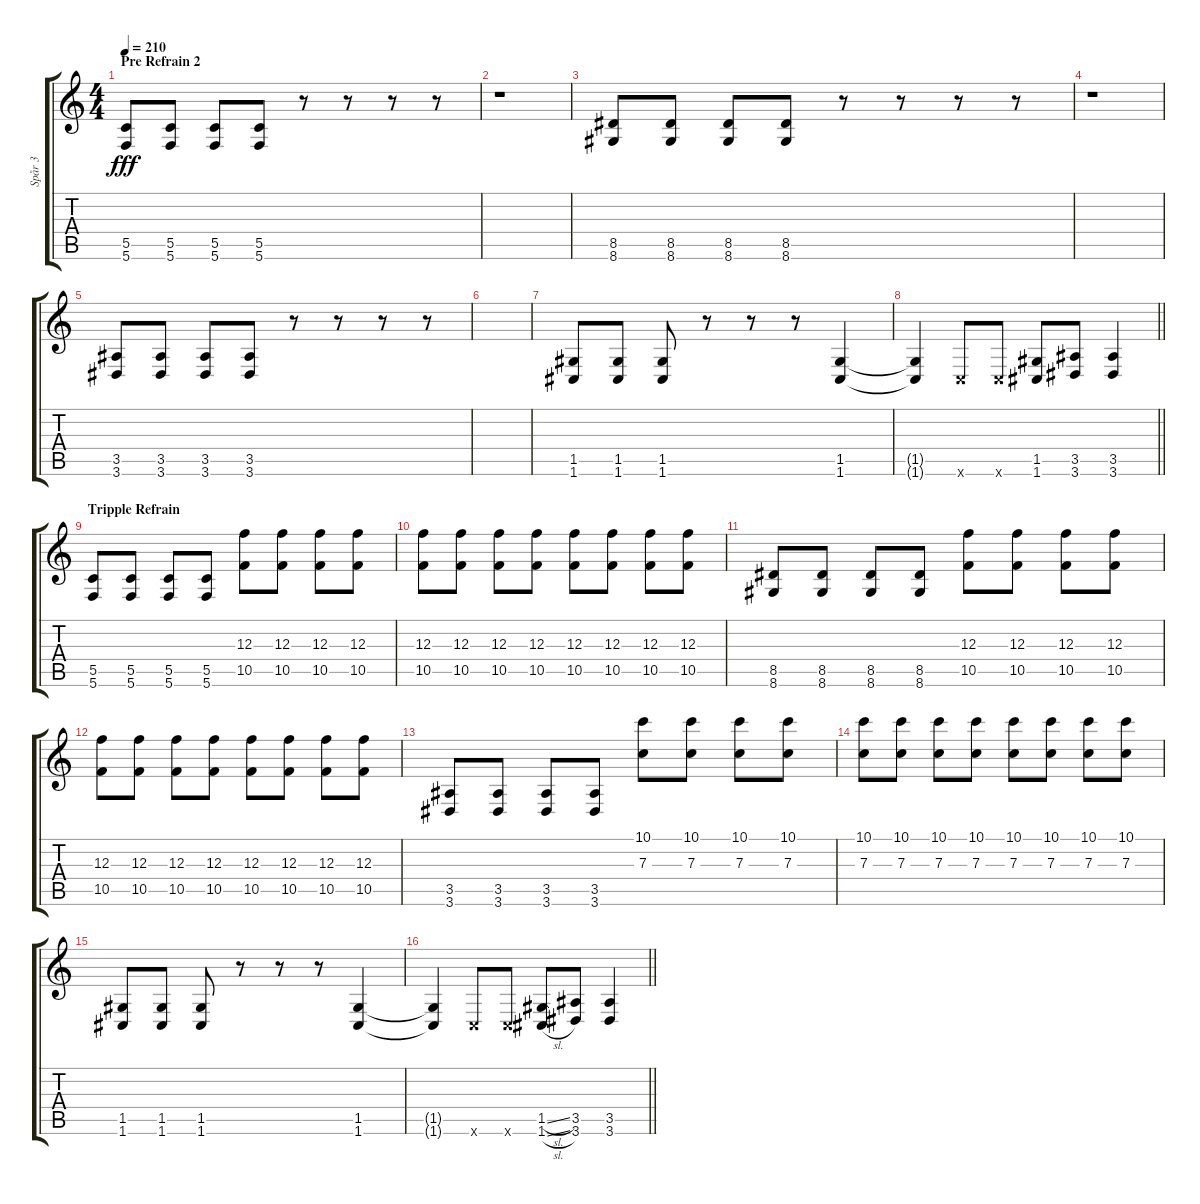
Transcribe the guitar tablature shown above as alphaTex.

\track ("Spår 3" "Spår 3") {instrument distortionguitar}
\staff {score tabs}
\tuning (D4 A3 F3 C3 G2 C2) {hide}
\ts (4 4)
\section ("" "Pre Refrain 2")
\tempo 210
\clef g2
\ks c
(5.5 5.6).8{dy fff instrument distortionguitar} (5.5 5.6).8 (5.5 5.6).8 (5.5 5.6).8 r.8 r.8 r.8 r.8 |
r.1 |
(8.5 8.6).8 (8.5 8.6).8 (8.5 8.6).8 (8.5 8.6).8 r.8 r.8 r.8 r.8 |
r.1 |
(3.5 3.6).8 (3.5 3.6).8 (3.5 3.6).8 (3.5 3.6).8 r.8 r.8 r.8 r.8 |
|
(1.5 1.6).8 (1.5 1.6).8 (1.5 1.6).8 r.8 r.8 r.8 (1.5 1.6).4 |
\barLineRight lightlight
(1.5{t} 1.6{t}).4 0.6{x}.8 0.6{x}.8 (1.5 1.6).8 (3.5 3.6).8 (3.5 3.6).4 |
\section ("" "Tripple Refrain")
(5.5 5.6).8 (5.5 5.6).8 (5.5 5.6).8 (5.5 5.6).8 (12.3 10.5).8 (12.3 10.5).8 (12.3 10.5).8 (12.3 10.5).8 |
(12.3 10.5).8 (12.3 10.5).8 (12.3 10.5).8 (12.3 10.5).8 (12.3 10.5).8 (12.3 10.5).8 (12.3 10.5).8 (12.3 10.5).8 |
(8.5 8.6).8 (8.5 8.6).8 (8.5 8.6).8 (8.5 8.6).8 (12.3 10.5).8 (12.3 10.5).8 (12.3 10.5).8 (12.3 10.5).8 |
(12.3 10.5).8 (12.3 10.5).8 (12.3 10.5).8 (12.3 10.5).8 (12.3 10.5).8 (12.3 10.5).8 (12.3 10.5).8 (12.3 10.5).8 |
(3.5 3.6).8 (3.5 3.6).8 (3.5 3.6).8 (3.5 3.6).8 (10.1 7.3).8 (10.1 7.3).8 (10.1 7.3).8 (10.1 7.3).8 |
(10.1 7.3).8 (10.1 7.3).8 (10.1 7.3).8 (10.1 7.3).8 (10.1 7.3).8 (10.1 7.3).8 (10.1 7.3).8 (10.1 7.3).8 |
(1.5 1.6).8 (1.5 1.6).8 (1.5 1.6).8 r.8 r.8 r.8 (1.5 1.6).4 |
\barLineRight lightlight
(1.5{t} 1.6{t}).4 0.6{x}.8 0.6{x}.8 (1.5{sl} 1.6{sl}).8 (3.5 3.6).8 (3.5 3.6).4
